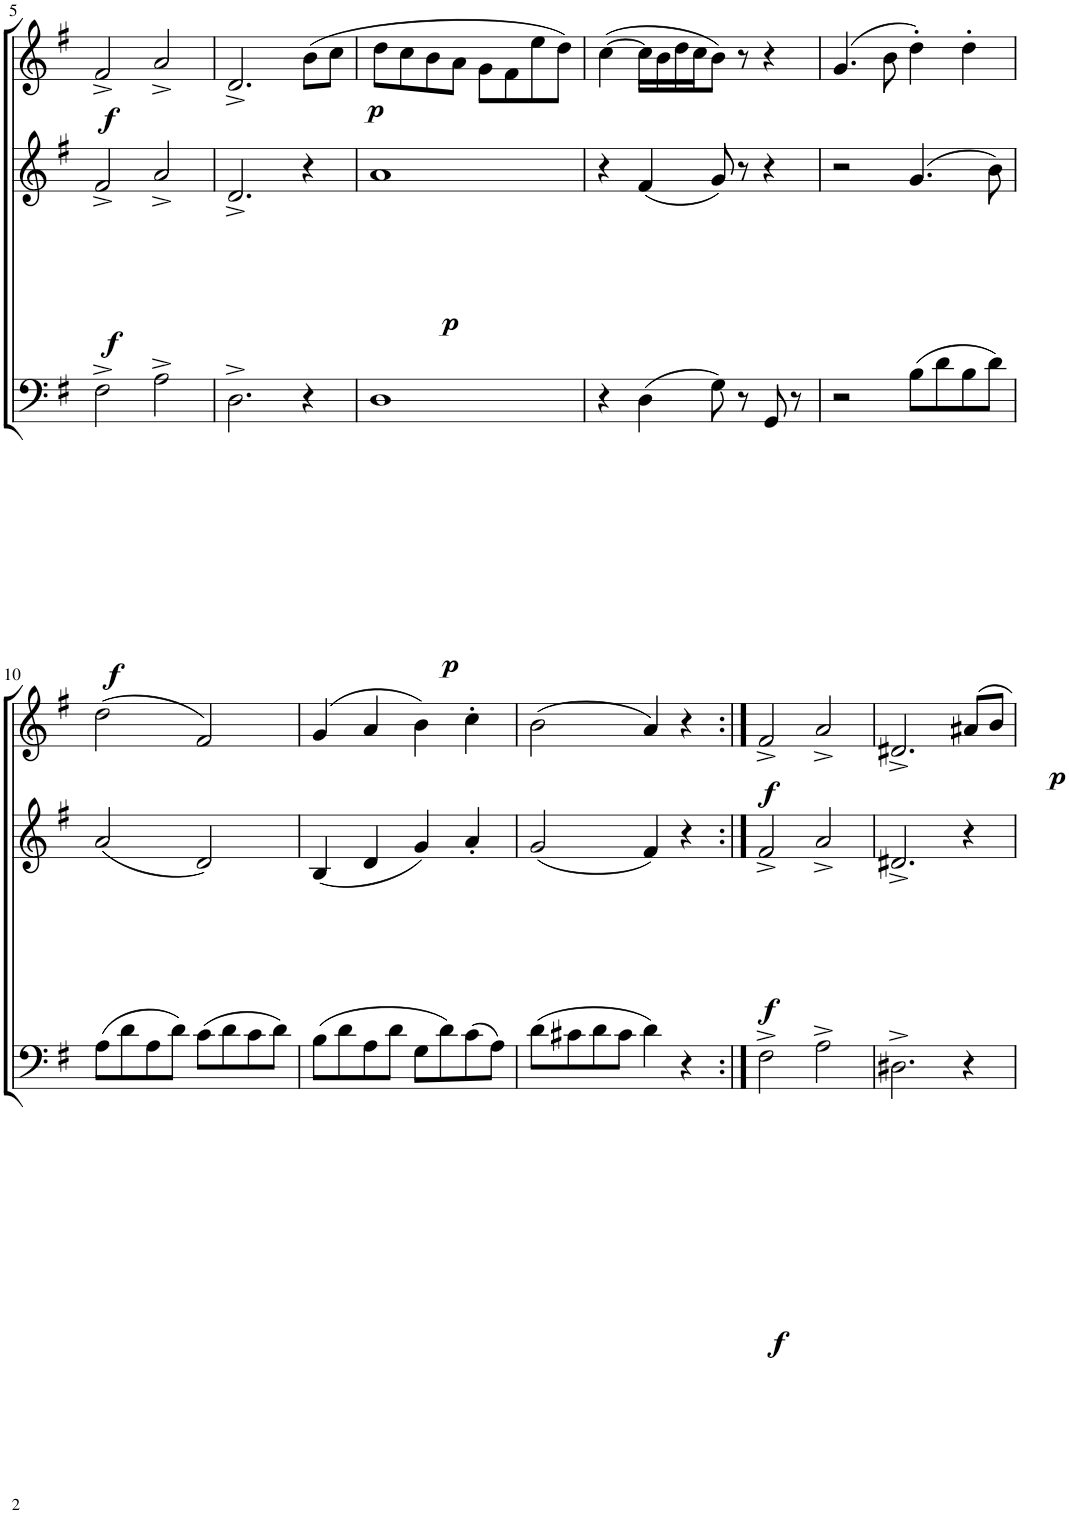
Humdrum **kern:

**kern	**dynam	**kern	**dynam	**kern	**dynam
*part3	*part3	*part2	*part2	*part1	*part1
*staff3	*staff3	*staff2	*staff2	*staff1	*staff1
*I"Fagott	*	*I"Horn in F	*	*I"Violine	*
*	*	*I'Hn	*	*I'Vln	*
!!LO:PB:g=z
*clefF4	*	*clefG2	*	*clefG2	*
*	*	*Trd4c7	*	*	*
*k[f#]	*	*k[f#]	*	*k[f#]	*
*M4/4	*	*M4/4	*	*M4/4	*
*met(c|)	*	*met(c|)	*	*met(c|)	*
=5	=5	=5	=5	=5	=5
!	!LO:DY:b	!	!LO:DY:b	!	!LO:DY:b
2F#^\	f	2f#^/	f	2f#^/	f
2A^\	.	2a^/	.	2a^/	.
=6	=6	=6	=6	=6	=6
2.D^\	.	2.d^/	.	2.d^/	.
!	!	!	!	!	!LO:DY:b
4r	.	4r	.	(8b\L	p
.	.	.	.	8cc\J	.
=7	=7	=7	=7	=7	=7
!	!LO:DY:b	!	!LO:DY:b	!	!
1D	p	1a	p	8dd\L	.
.	.	.	.	8cc\	.
.	.	.	.	8b\	.
.	.	.	.	8a\J	.
.	.	.	.	8g\L	.
.	.	.	.	8f#\	.
.	.	.	.	8ee\	.
.	.	.	.	(8dd\J)	.
=8	=8	=8	=8	=8	=8
4r	.	4r	.	([4cc\)	.
(4D\	.	(4f#/	.	16cc\LL]	.
.	.	.	.	16b\	.
.	.	.	.	16dd\	.
.	.	.	.	16cc\J	.
8G\)	.	8g/)	.	(8b\J)	.
8r	.	8r	.	8r	.
8GG/	.	4r	.	4r	.
8r	.	.	.	.	.
=9	=9	=9	=9	=9	=9
2r	.	2r	.	(4.g/)	.
.	.	.	.	8b\	.
(8B\L	.	(4.g/	.	4dd'\)	.
8d\	.	.	.	.	.
8B\	.	.	.	4dd'\	.
8d\J)	.	8b\)	.	.	.
!!LO:LB:g=z
=10	=10	=10	=10	=10	=10
(8A\L	.	(2a/	.	(2dd\	.
8d\	.	.	.	.	.
8A\	.	.	.	.	.
8d\J)	.	.	.	.	.
(8c\L	.	2d/)	.	2f#/)	.
8d\	.	.	.	.	.
8c\	.	.	.	.	.
8d\J)	.	.	.	.	.
=11	=11	=11	=11	=11	=11
(8B\L	.	(4B/	.	(4g/	.
8d\	.	.	.	.	.
8A\	.	4d/	.	4a/	.
8d\J	.	.	.	.	.
8G\L	.	4g/)	.	4b\)	.
8d\)	.	.	.	.	.
(8c\	.	4a'/	.	4cc'\	.
8A\J)	.	.	.	.	.
=12	=12	=12	=12	=12	=12
(8d\L	.	(2g/	.	(2b\	.
8c#X\	.	.	.	.	.
8d\	.	.	.	.	.
8c#\J	.	.	.	.	.
4d\)	.	4f#/)	.	4a/)	.
4r	.	4r	.	4r	.
=13:|!	=13:|!	=13:|!	=13:|!	=13:|!	=13:|!
!	!LO:DY:b	!	!LO:DY:b	!	!LO:DY:b
2F#^\	f	2f#^/	f	2f#^/	f
2A^\	.	2a^/	.	2a^/	.
=14	=14	=14	=14	=14	=14
2.D#X^\	.	2.d#X^/	.	2.d#X^/	.
!	!	!	!	!	!LO:DY:b
4r	.	4r	.	8a#X/L	p
.	.	.	.	8b/J	.
=	=	=	=	=	=
*-	*-	*-	*-	*-	*-
